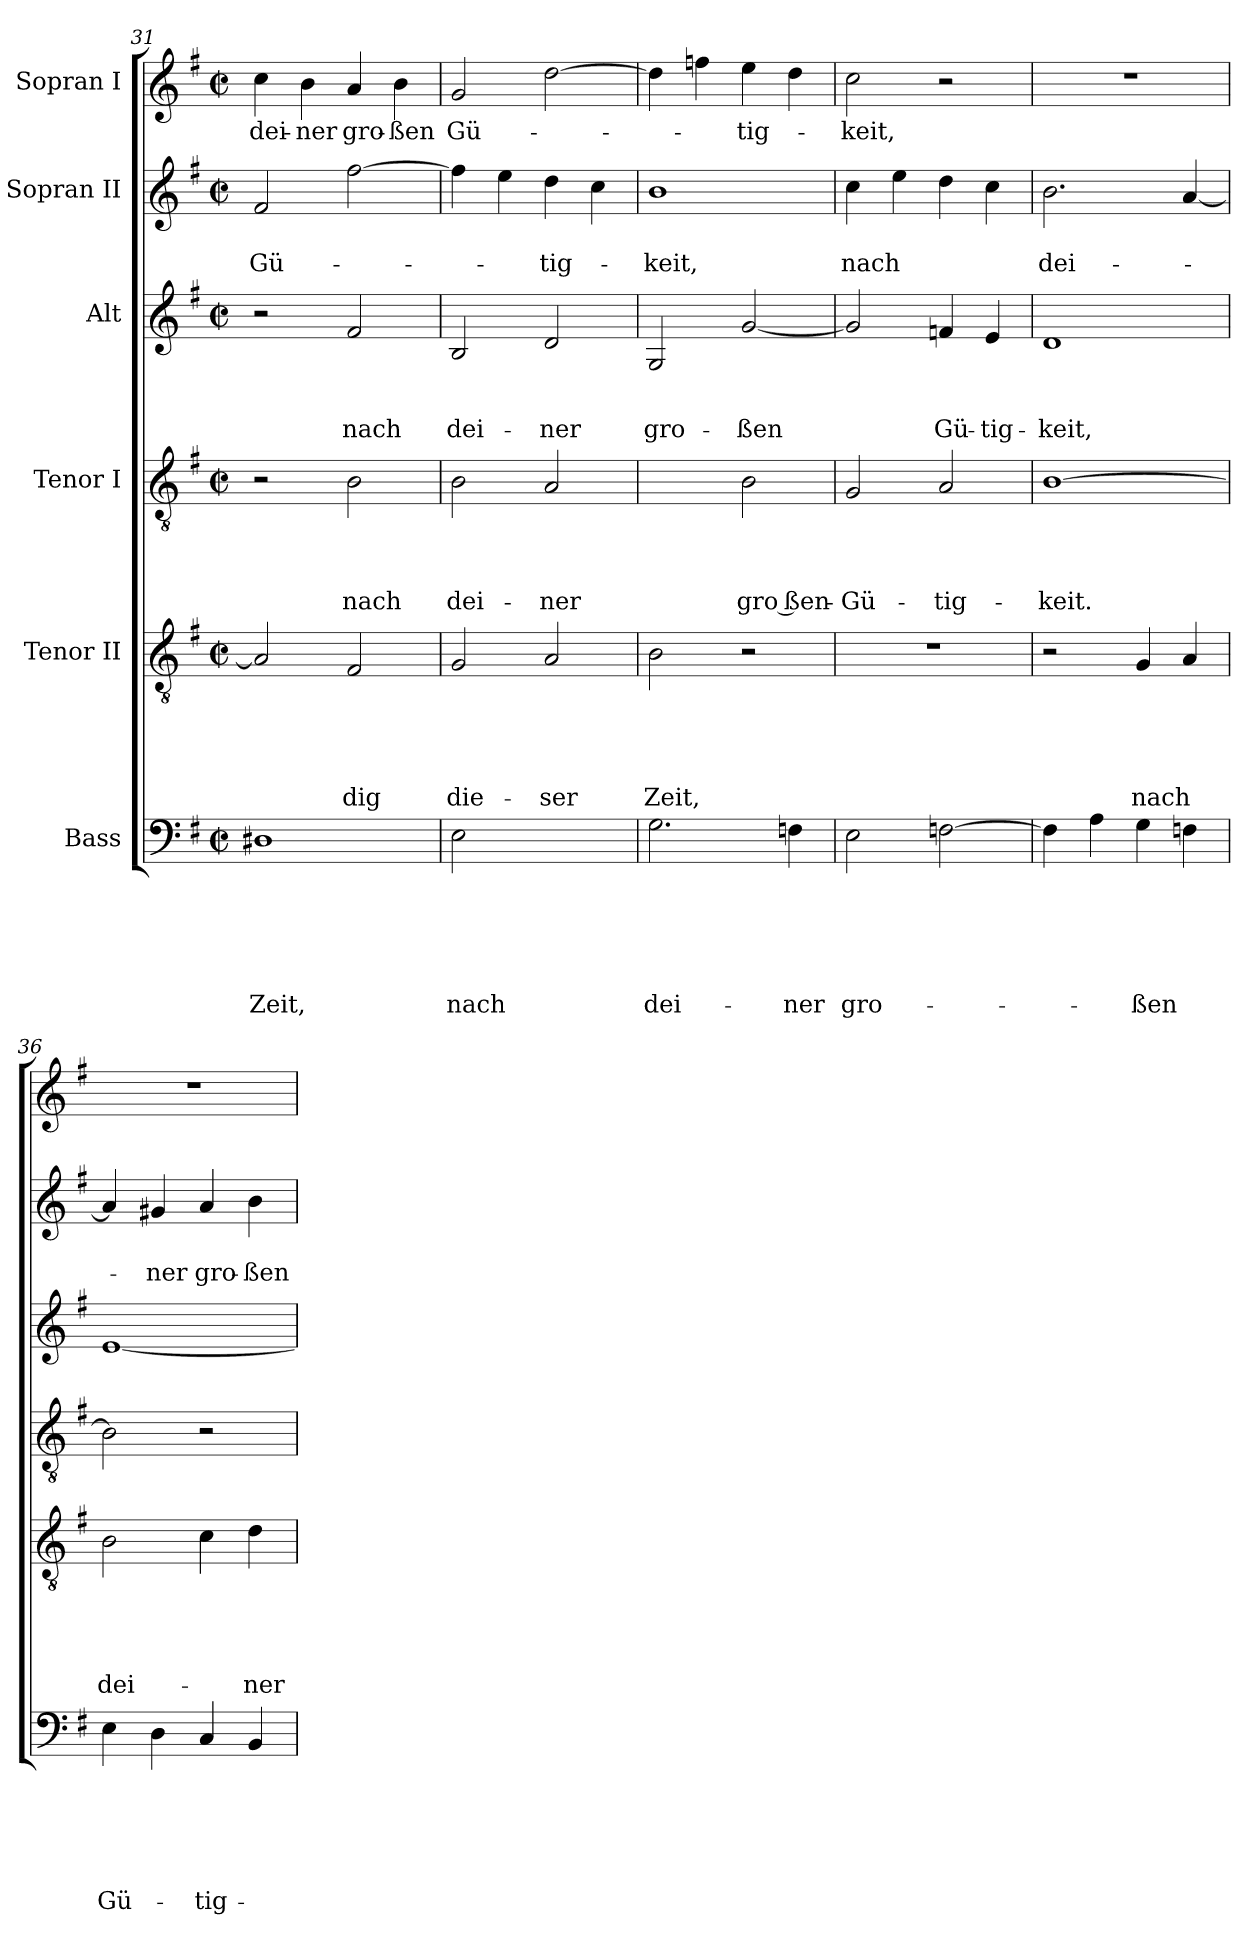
**kern	**text	**text	**text	**text	**text	**text	**kern	**text	**text	**text	**text	**text	**kern	**text	**text	**text	**text	**kern	**text	**text	**text	**kern	**text	**text	**kern	**text
*part6	*part6	*part6	*part6	*part6	*part6	*part6	*part5	*part5	*part5	*part5	*part5	*part5	*part4	*part4	*part4	*part4	*part4	*part3	*part3	*part3	*part3	*part2	*part2	*part2	*part1	*part1
*staff6	*staff6	*staff6	*staff6	*staff6	*staff6	*staff6	*staff5	*staff5	*staff5	*staff5	*staff5	*staff5	*staff4	*staff4	*staff4	*staff4	*staff4	*staff3	*staff3	*staff3	*staff3	*staff2	*staff2	*staff2	*staff1	*staff1
*I"Bass	*	*	*	*	*	*	*I"Tenor II	*	*	*	*	*	*I"Tenor I	*	*	*	*	*I"Alt	*	*	*	*I"Sopran II	*	*	*I"Sopran I	*
*clefF4	*	*	*	*	*	*	*clefGv2	*	*	*	*	*	*clefGv2	*	*	*	*	*clefG2	*	*	*	*clefG2	*	*	*clefG2	*
*k[f#]	*	*	*	*	*	*	*k[f#]	*	*	*	*	*	*k[f#]	*	*	*	*	*k[f#]	*	*	*	*k[f#]	*	*	*k[f#]	*
*G:	*	*	*	*	*	*	*G:	*	*	*	*	*	*G:	*	*	*	*	*G:	*	*	*	*G:	*	*	*G:	*
*M2/2	*	*	*	*	*	*	*M2/2	*	*	*	*	*	*M2/2	*	*	*	*	*M2/2	*	*	*	*M2/2	*	*	*M2/2	*
*met(c|)	*	*	*	*	*	*	*met(c|)	*	*	*	*	*	*met(c|)	*	*	*	*	*met(c|)	*	*	*	*met(c|)	*	*	*met(c|)	*
=31	=31	=31	=31	=31	=31	=31	=31	=31	=31	=31	=31	=31	=31	=31	=31	=31	=31	=31	=31	=31	=31	=31	=31	=31	=31	=31
!	!	!	!	!	!	!LO:LY:b	!	!	!	!	!	!	!	!	!	!	!	!	!	!	!	!	!	!LO:LY:b	!	!LO:LY:b
1D#X	.	.	.	.	.	-Zeit,	2A/]	.	.	.	.	.	2r	.	.	.	.	2r	.	.	.	2f#/	.	Gü-	4cc\	dei-
!	!	!	!	!	!	!	!	!	!	!	!	!	!	!	!	!	!	!	!	!	!	!	!	!	!	!LO:LY:b
.	.	.	.	.	.	.	.	.	.	.	.	.	.	.	.	.	.	.	.	.	.	.	.	.	4b\	-ner
!	!	!	!	!	!	!	!	!	!	!	!	!LO:LY:b	!	!	!	!	!LO:LY:b	!	!	!	!LO:LY:b	!	!	!	!	!LO:LY:b
.	.	.	.	.	.	.	2F#/	.	.	.	.	-dig	2B\	.	.	.	nach	2f#/	.	.	nach	[>2ff#\	.	.	4a/	gro-
!	!	!	!	!	!	!	!	!	!	!	!	!	!	!	!	!	!	!	!	!	!	!	!	!	!	!LO:LY:b
.	.	.	.	.	.	.	.	.	.	.	.	.	.	.	.	.	.	.	.	.	.	.	.	.	4b\	-ßen
=32	=32	=32	=32	=32	=32	=32	=32	=32	=32	=32	=32	=32	=32	=32	=32	=32	=32	=32	=32	=32	=32	=32	=32	=32	=32	=32
!	!	!	!	!	!	!LO:LY:b	!	!	!	!	!	!LO:LY:b	!	!	!	!	!LO:LY:b	!	!	!	!LO:LY:b	!	!	!	!	!LO:LY:b
2E\	.	.	.	.	.	nach	2G/	.	.	.	.	die-	2B\	.	.	.	dei-	2B/	.	.	dei-	4ff#\]	.	.	2g/	Gü-
.	.	.	.	.	.	.	.	.	.	.	.	.	.	.	.	.	.	.	.	.	.	4ee\	.	.	.	.
!	!	!	!	!	!	!	!	!	!	!	!	!LO:LY:b	!	!	!	!	!LO:LY:b	!	!	!	!LO:LY:b	!	!	!LO:LY:b	!	!
2ryy	.	.	.	.	.	.	2A/	.	.	.	.	-ser	2A/	.	.	.	-ner	2d/	.	.	-ner	4dd\	.	-tig-	[>2dd\	.
.	.	.	.	.	.	.	.	.	.	.	.	.	.	.	.	.	.	.	.	.	.	4cc\	.	.	.	.
=33	=33	=33	=33	=33	=33	=33	=33	=33	=33	=33	=33	=33	=33	=33	=33	=33	=33	=33	=33	=33	=33	=33	=33	=33	=33	=33
!	!	!	!	!	!	!LO:LY:b	!	!	!	!	!	!LO:LY:b	!	!	!	!	!	!	!	!	!LO:LY:b	!	!	!LO:LY:b	!	!
2.G\	.	.	.	.	.	dei-	2B\	.	.	.	.	Zeit,	2ryy	.	.	.	.	2G/	.	.	gro-	1b	.	-keit,	4dd\]	.
.	.	.	.	.	.	.	.	.	.	.	.	.	.	.	.	.	.	.	.	.	.	.	.	.	4ffn\	.
!	!	!	!	!	!	!	!	!	!	!	!	!	!	!	!	!	!LO:LY:b:rj	!	!	!	!LO:LY:b	!	!	!	!	!LO:LY:b
.	.	.	.	.	.	.	2r	.	.	.	.	.	2B\	.	.	.	gro ßen-	[<2g/	.	.	-ßen	.	.	.	4ee\	-tig-
!	!	!	!	!	!	!LO:LY:b	!	!	!	!	!	!	!	!	!	!	!	!	!	!	!	!	!	!	!	!
4Fn\	.	.	.	.	.	-ner	.	.	.	.	.	.	.	.	.	.	.	.	.	.	.	.	.	.	4dd\	.
=34	=34	=34	=34	=34	=34	=34	=34	=34	=34	=34	=34	=34	=34	=34	=34	=34	=34	=34	=34	=34	=34	=34	=34	=34	=34	=34
!	!	!	!	!	!	!LO:LY:b	!	!	!	!	!	!	!	!	!	!	!LO:LY:b	!	!	!	!	!	!	!LO:LY:b	!	!LO:LY:b
2E\	.	.	.	.	.	gro-	1r	.	.	.	.	.	2G/	.	.	.	-Gü-	2g/]	.	.	.	4cc\	.	nach	2cc\	-keit,
.	.	.	.	.	.	.	.	.	.	.	.	.	.	.	.	.	.	.	.	.	.	4ee\	.	.	.	.
!	!	!	!	!	!	!	!	!	!	!	!	!	!	!	!	!	!LO:LY:b	!	!	!	!LO:LY:b	!	!	!	!	!
[>2Fn\	.	.	.	.	.	.	.	.	.	.	.	.	2A/	.	.	.	-tig-	4fn/	.	.	Gü-	4dd\	.	.	2r	.
!	!	!	!	!	!	!	!	!	!	!	!	!	!	!	!	!	!	!	!	!	!LO:LY:b	!	!	!	!	!
.	.	.	.	.	.	.	.	.	.	.	.	.	.	.	.	.	.	4e/	.	.	-tig-	4cc\	.	.	.	.
=35	=35	=35	=35	=35	=35	=35	=35	=35	=35	=35	=35	=35	=35	=35	=35	=35	=35	=35	=35	=35	=35	=35	=35	=35	=35	=35
!	!	!	!	!	!	!	!	!	!	!	!	!	!	!	!	!	!LO:LY:b	!	!	!	!LO:LY:b	!	!	!LO:LY:b	!	!
4F\]	.	.	.	.	.	.	2r	.	.	.	.	.	[>1B	.	.	.	-keit.	1d	.	.	-keit,	2.b\	.	dei-	1r	.
4A\	.	.	.	.	.	.	.	.	.	.	.	.	.	.	.	.	.	.	.	.	.	.	.	.	.	.
!	!	!	!	!	!	!LO:LY:b	!	!	!	!	!	!LO:LY:b	!	!	!	!	!	!	!	!	!	!	!	!	!	!
4G\	.	.	.	.	.	-ßen	4G/	.	.	.	.	nach	.	.	.	.	.	.	.	.	.	.	.	.	.	.
4Fn\	.	.	.	.	.	.	4A/	.	.	.	.	.	.	.	.	.	.	.	.	.	.	[>4a/	.	.	.	.
!!LO:PB:g=z
=36	=36	=36	=36	=36	=36	=36	=36	=36	=36	=36	=36	=36	=36	=36	=36	=36	=36	=36	=36	=36	=36	=36	=36	=36	=36	=36
!	!	!	!	!	!	!LO:LY:b	!	!	!	!	!	!LO:LY:b	!	!	!	!	!	!	!	!	!	!	!	!	!	!
4E\	.	.	.	.	.	Gü-	2B\	.	.	.	.	dei-	2B\]	.	.	.	.	[<1e	.	.	.	4a/]	.	.	1r	.
!	!	!	!	!	!	!	!	!	!	!	!	!	!	!	!	!	!	!	!	!	!	!	!	!LO:LY:b	!	!
4D\	.	.	.	.	.	.	.	.	.	.	.	.	.	.	.	.	.	.	.	.	.	4g#X/	.	-ner	.	.
!	!	!	!	!	!	!LO:LY:b	!	!	!	!	!	!	!	!	!	!	!	!	!	!	!	!	!	!LO:LY:b	!	!
4C/	.	.	.	.	.	-tig-	4c\	.	.	.	.	.	2r	.	.	.	.	.	.	.	.	4a/	.	gro-	.	.
!	!	!	!	!	!	!	!	!	!	!	!	!LO:LY:b	!	!	!	!	!	!	!	!	!	!	!	!LO:LY:b	!	!
4BB/	.	.	.	.	.	.	4d\	.	.	.	.	-ner	.	.	.	.	.	.	.	.	.	4b\	.	-ßen	.	.
=	=	=	=	=	=	=	=	=	=	=	=	=	=	=	=	=	=	=	=	=	=	=	=	=	=	=
*-	*-	*-	*-	*-	*-	*-	*-	*-	*-	*-	*-	*-	*-	*-	*-	*-	*-	*-	*-	*-	*-	*-	*-	*-	*-	*-
